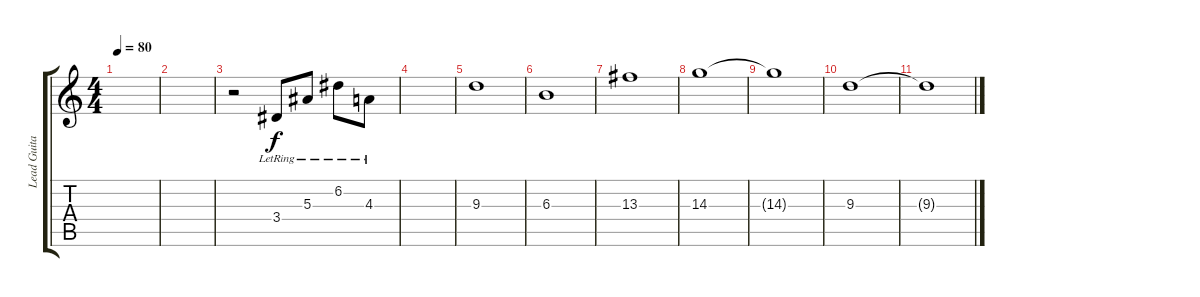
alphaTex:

\track ("Lead Guitar 2" "Lead Guita") {instrument distortionguitar}
\staff {score tabs}
\tuning (D4 A3 F3 C3 G2 C2) {hide}
\ts (4 4)
\tempo 80
\clef g2
\ks c
|
|
r.2 3.4{lr}.8 5.3{lr}.8 6.2{lr}.8 4.3{lr}.8 |
|
9.3.1{balance 8} |
6.3.1 |
13.3.1 |
14.3.1 |
14.3{t}.1 |
9.3.1 |
9.3{t}.1
